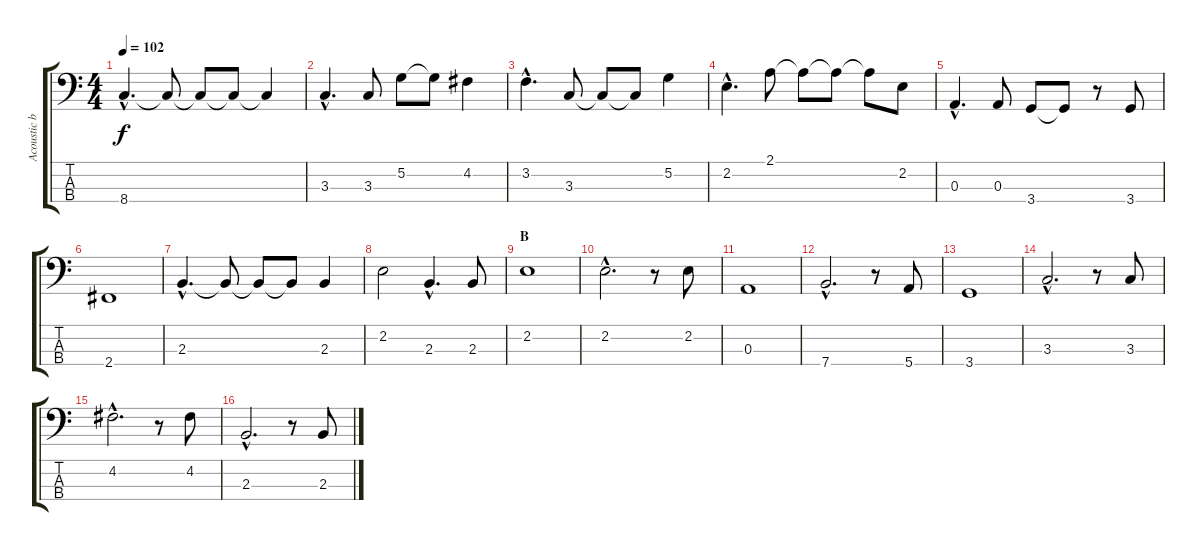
\track ("Acoustic bass" "Acoustic b") {instrument acousticbass}
\staff {score tabs}
\tuning (G2 D2 A1 E1) {hide}
\ts (4 4)
\tempo 102
\clef f4
\ks c
8.4{hac}.4{d dy f} 8.4{t}.8 8.4{t}.8 8.4{t}.8 8.4{t}.4 |
3.3{hac}.4{d} 3.3.8 5.2.8 5.2{t}.8 4.2.4 |
3.2{hac}.4{d} 3.3.8 3.3{t}.8 3.3{t}.8 5.2.4 |
2.2{hac}.4{d} 2.1.8 2.1{t}.8 2.1{t}.8 2.1{t}.8 2.2.8 |
0.3{hac}.4{d} 0.3.8 3.4.8 3.4{t}.8 r.8 3.4.8 |
2.4.1 |
2.3{hac}.4{d} 2.3{t}.8 2.3{t}.8 2.3{t}.8 2.3.4 |
2.2.2 2.3{hac}.4{d} 2.3.8 |
\section ("" "B")
2.2.1 |
2.2{hac}.2{d} r.8 2.2.8 |
0.3.1 |
7.4{hac}.2{d} r.8 5.4.8 |
3.4.1 |
3.3{hac}.2{d} r.8 3.3.8 |
4.2{hac}.2{d} r.8 4.2.8 |
2.3{hac}.2{d} r.8 2.3.8
